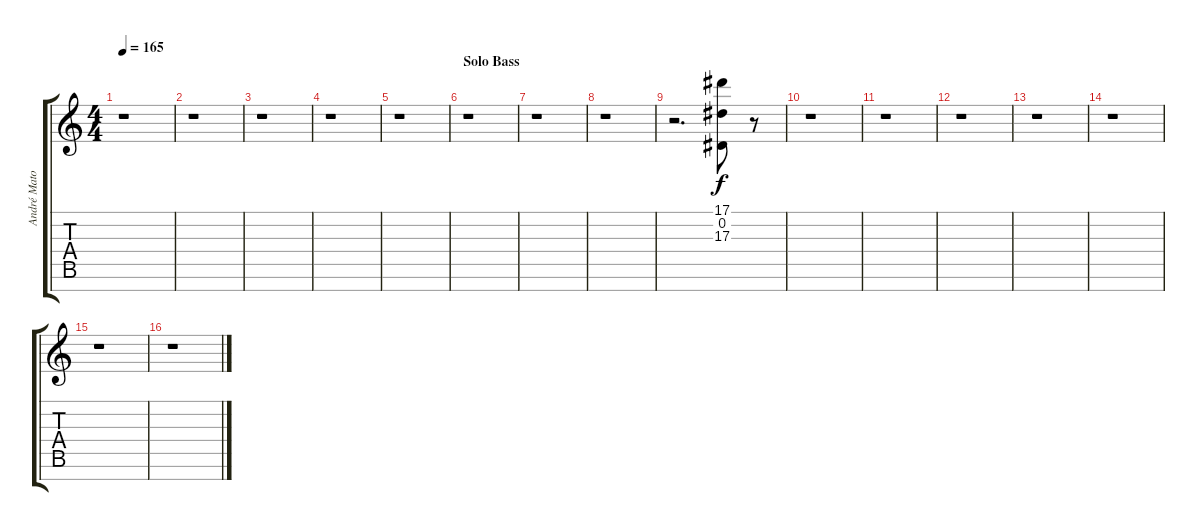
\track ("André Matos - SynthStrings 1" "André Mato") {instrument synthstrings1}
\staff {score tabs}
\tuning (Bb4 Eb4 Bb3 Gb3 Db3 Ab2 Eb2) {hide}
\ts (4 4)
\tempo 165
\clef g2
\ks c
r.1{dy f} |
r.1 |
r.1 |
r.1 |
r.1 |
\section ("" "Solo Bass")
r.1 |
r.1 |
r.1 |
r.2{d} (17.1 0.2 17.3).8 r.8 |
r.1 |
r.1 |
r.1 |
r.1 |
r.1 |
r.1 |
r.1
